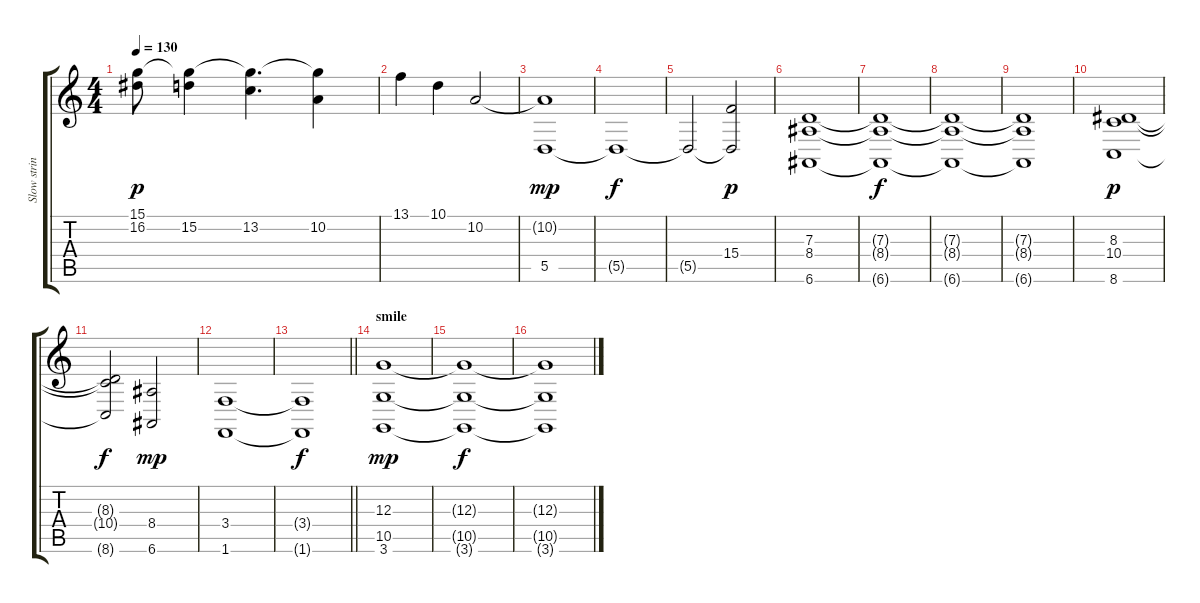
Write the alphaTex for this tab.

\track ("Slow strings" "Slow strin") {instrument stringensemble1}
\staff {score tabs}
\tuning (E4 B3 G3 D3 A2 E2) {hide}
\ts (4 4)
\tempo 130
\clef g2
\ks c
(15.1{t} 16.2).8{dy p} (15.1{t} 15.2).4 (15.1{t} 13.2).4{d} (15.1{t} 10.2).4 |
13.1.4 10.1.4 10.2.2 |
(10.2{t} 5.5).1{dy mp} |
5.5{t}.1{dy f} |
5.5{t}.2 (15.4 5.5{t}).2{dy p} |
(7.3 8.4 6.6).1 |
(7.3{t} 8.4{t} 6.6{t}).1{dy f} |
(7.3{t} 8.4{t} 6.6{t}).1 |
(7.3{t} 8.4{t} 6.6{t}).1 |
(8.3 10.4 8.6).1{dy p} |
(8.3{t} 10.4{t} 8.6{t}).2{dy f} (8.4 6.6).2{dy mp} |
(3.4 1.6).1 |
\barLineRight lightlight
(3.4{t} 1.6{t}).1{dy f} |
\section ("" "smile")
(12.3 10.5 3.6).1{dy mp} |
(12.3{t} 10.5{t} 3.6{t}).1{dy f} |
(12.3{t} 10.5{t} 3.6{t}).1
